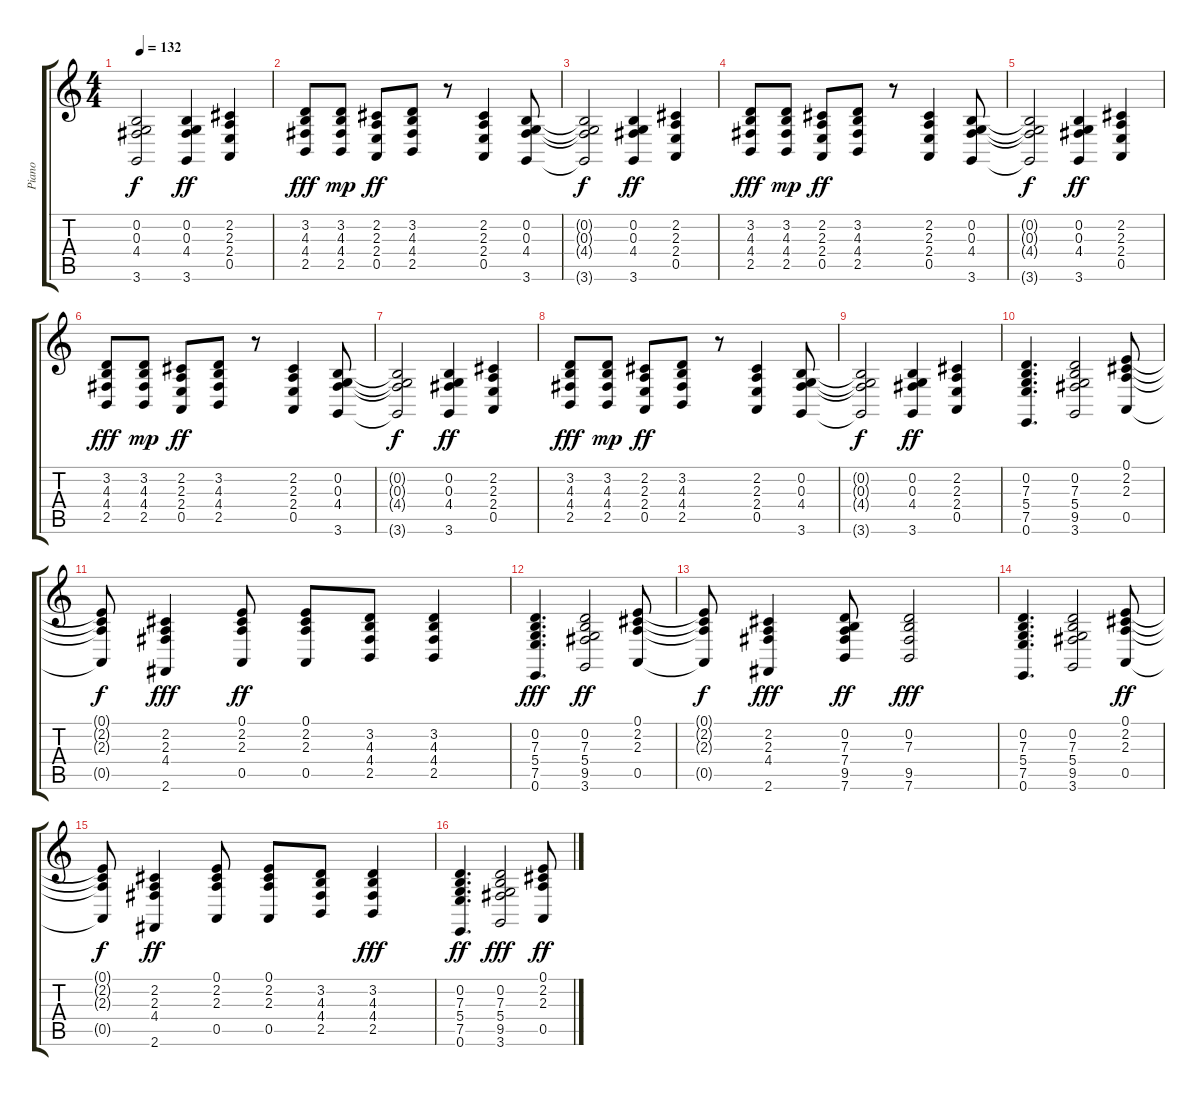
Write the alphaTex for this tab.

\track ("Piano" "Piano") {instrument acousticgrandpiano}
\staff {score tabs}
\tuning (E4 B3 G3 D3 A2 E2) {hide}
\ts (4 4)
\tempo 132
\clef g2
\ks c
(0.2{t} 0.3{t} 4.4{t} 3.6{t}).2{dy f} (0.2 0.3 4.4 3.6).4{dy ff} (2.2 2.3 2.4 0.5).4 |
(3.2 4.3 4.4 2.5).8{dy fff} (3.2 4.3 4.4 2.5).8{dy mp} (2.2 2.3 2.4 0.5).8{dy ff} (3.2 4.3 4.4 2.5).8 r.8 (2.2 2.3 2.4 0.5).4 (0.2 0.3 4.4 3.6).8 |
(0.2{t} 0.3{t} 4.4{t} 3.6{t}).2{dy f} (0.2 0.3 4.4 3.6).4{dy ff} (2.2 2.3 2.4 0.5).4 |
(3.2 4.3 4.4 2.5).8{dy fff} (3.2 4.3 4.4 2.5).8{dy mp} (2.2 2.3 2.4 0.5).8{dy ff} (3.2 4.3 4.4 2.5).8 r.8 (2.2 2.3 2.4 0.5).4 (0.2 0.3 4.4 3.6).8 |
(0.2{t} 0.3{t} 4.4{t} 3.6{t}).2{dy f} (0.2 0.3 4.4 3.6).4{dy ff} (2.2 2.3 2.4 0.5).4 |
(3.2 4.3 4.4 2.5).8{dy fff} (3.2 4.3 4.4 2.5).8{dy mp} (2.2 2.3 2.4 0.5).8{dy ff} (3.2 4.3 4.4 2.5).8 r.8 (2.2 2.3 2.4 0.5).4 (0.2 0.3 4.4 3.6).8 |
(0.2{t} 0.3{t} 4.4{t} 3.6{t}).2{dy f} (0.2 0.3 4.4 3.6).4{dy ff} (2.2 2.3 2.4 0.5).4 |
(3.2 4.3 4.4 2.5).8{dy fff} (3.2 4.3 4.4 2.5).8{dy mp} (2.2 2.3 2.4 0.5).8{dy ff} (3.2 4.3 4.4 2.5).8 r.8 (2.2 2.3 2.4 0.5).4 (0.2 0.3 4.4 3.6).8 |
(0.2{t} 0.3{t} 4.4{t} 3.6{t}).2{dy f} (0.2 0.3 4.4 3.6).4{dy ff} (2.2 2.3 2.4 0.5).4 |
(0.2 7.3 5.4 7.5 0.6).4{d} (0.2 7.3 5.4 9.5 3.6).2 (0.1 2.2 2.3 0.5).8 |
(0.1{t} 2.2{t} 2.3{t} 0.5{t}).8{dy f} (2.2 2.3 4.4 2.6).4{dy fff} (0.1 2.2 2.3 0.5).8{dy ff} (0.1 2.2 2.3 0.5).8 (3.2 4.3 4.4 2.5).8 (3.2 4.3 4.4 2.5).4 |
(0.2 7.3 5.4 7.5 0.6).4{d dy fff} (0.2 7.3 5.4 9.5 3.6).2{dy ff} (0.1 2.2 2.3 0.5).8 |
(0.1{t} 2.2{t} 2.3{t} 0.5{t}).8{dy f} (2.2 2.3 4.4 2.6).4{dy fff} (0.2 7.3 7.4 9.5 7.6).8{dy ff} (0.2 7.3 9.5 7.6).2{dy fff} |
(0.2 7.3 5.4 7.5 0.6).4{d} (0.2 7.3 5.4 9.5 3.6).2 (0.1 2.2 2.3 0.5).8{dy ff} |
(0.1{t} 2.2{t} 2.3{t} 0.5{t}).8{dy f} (2.2 2.3 4.4 2.6).4{dy ff} (0.1 2.2 2.3 0.5).8 (0.1 2.2 2.3 0.5).8 (3.2 4.3 4.4 2.5).8 (3.2 4.3 4.4 2.5).4{dy fff} |
(0.2 7.3 5.4 7.5 0.6).4{d dy ff} (0.2 7.3 5.4 9.5 3.6).2{dy fff} (0.1 2.2 2.3 0.5).8{dy ff}
